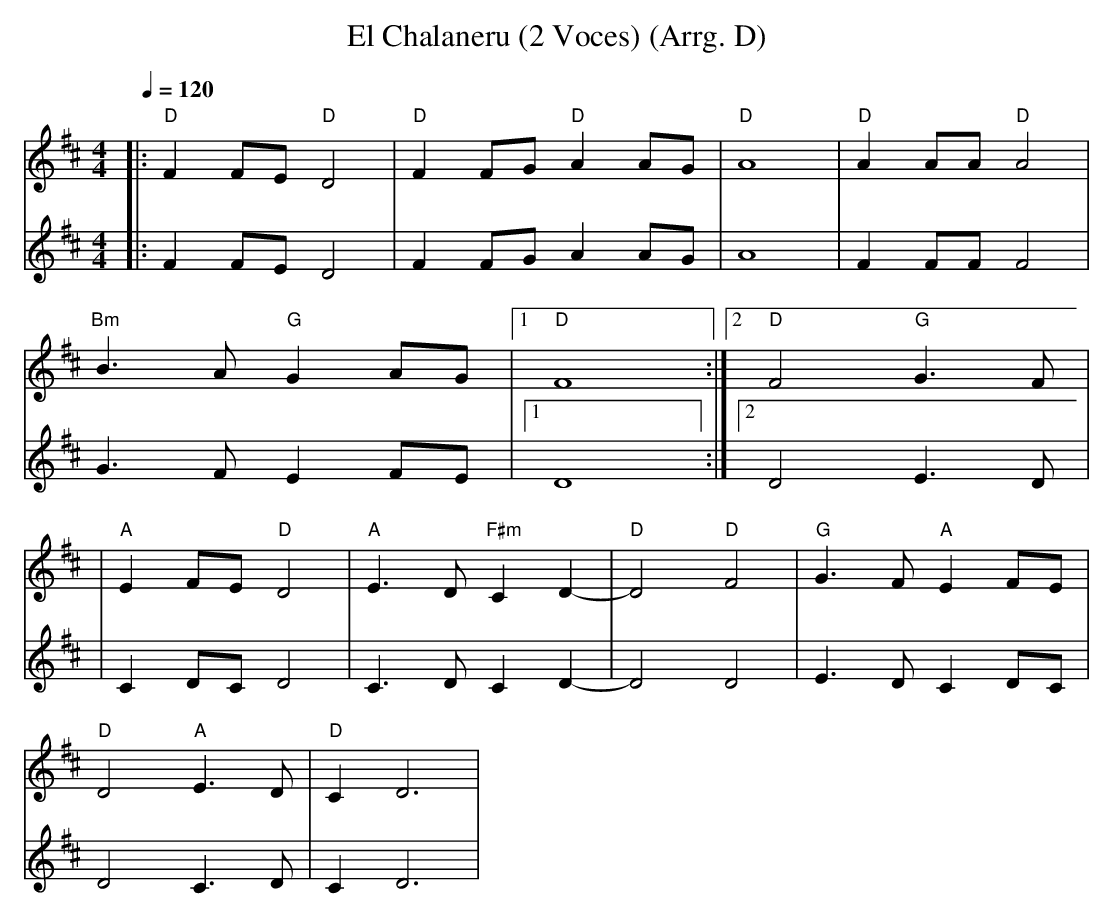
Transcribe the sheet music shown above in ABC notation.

X:1
T:El Chalaneru (2 Voces) (Arrg. D)
M:4/4
L:1/4
Q:1/4=120
K:D
V:1
|:"D"FF/E/ "D"D2|"D"FF/G/ "D"AA/G/|"D"A4|"D"AA/A/ "D"A2|
"Bm"B>A "G"GA/G/|[1 "D"F4:|[2 "D"F2 "G"G>F|
|"A"EF/E/ "D"D2|"A"E>D "F#m"CD -|"D"D2 "D"F2|"G"G>F "A"EF/E/|
"D"D2 "A"E>D|"D"CD3|
V:2
|:FF/E/ D2|FF/G/ AA/G/|A4|FF/F/ F2|G>F EF/E/|[1 D4:|[2 D2 E>D|
|CD/C/ D2|C>D CD -|D2 D2|E>D CD/C/|D2 C>D|CD3|
